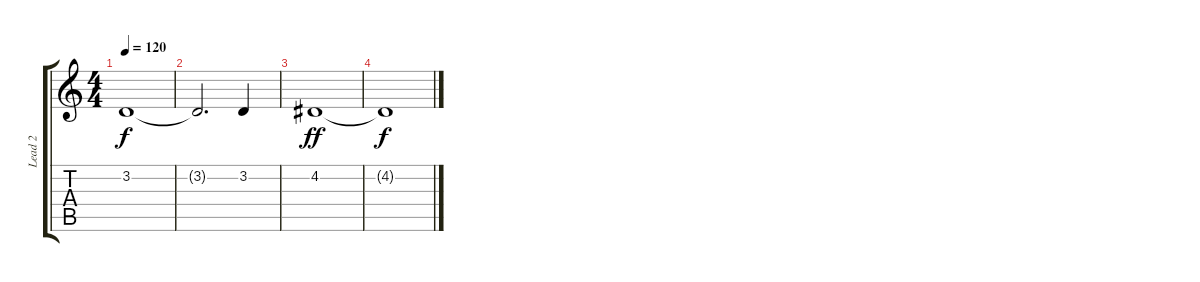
\track ("Lead 2" "Lead 2") {instrument lead8bassandlead}
\staff {score tabs}
\tuning (E4 B3 G3 D3 A2 E2) {hide}
\ts (4 4)
\tempo 120
\clef g2
\ks c
3.2.1{dy f} |
3.2{t}.2{d} 3.2.4 |
4.2.1{dy ff} |
4.2{t}.1{dy f}
